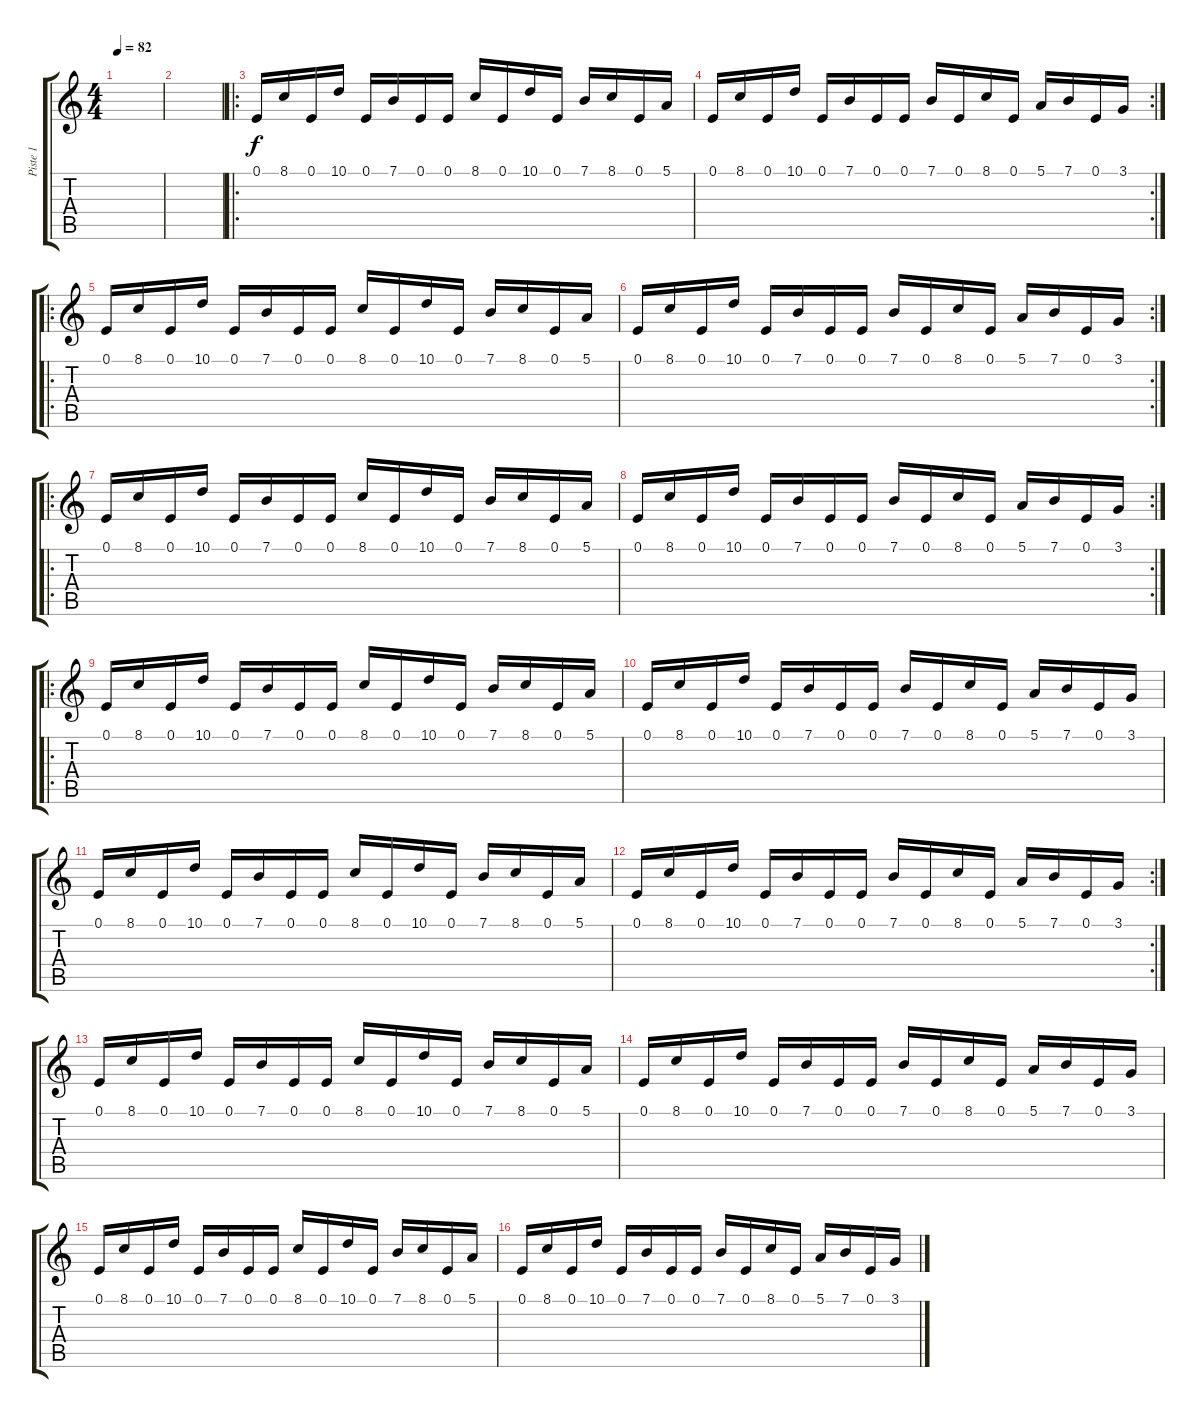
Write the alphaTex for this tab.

\track ("Piste 1" "Piste 1") {instrument musicbox}
\staff {score tabs}
\tuning (E4 B3 G3 D3 A2 E2) {hide}
\ts (4 4)
\tempo 82
\clef g2
\ks c
|
|
\ro
0.1.16 8.1.16 0.1.16 10.1.16 0.1.16 7.1.16 0.1.16 0.1.16 8.1.16 0.1.16 10.1.16 0.1.16 7.1.16 8.1.16 0.1.16 5.1.16 |
\rc 2
0.1.16 8.1.16 0.1.16 10.1.16 0.1.16 7.1.16 0.1.16 0.1.16 7.1.16 0.1.16 8.1.16 0.1.16 5.1.16 7.1.16 0.1.16 3.1.16 |
\ro
0.1.16 8.1.16 0.1.16 10.1.16 0.1.16 7.1.16 0.1.16 0.1.16 8.1.16 0.1.16 10.1.16 0.1.16 7.1.16 8.1.16 0.1.16 5.1.16 |
\rc 2
0.1.16 8.1.16 0.1.16 10.1.16 0.1.16 7.1.16 0.1.16 0.1.16 7.1.16 0.1.16 8.1.16 0.1.16 5.1.16 7.1.16 0.1.16 3.1.16 |
\ro
0.1.16 8.1.16 0.1.16 10.1.16 0.1.16 7.1.16 0.1.16 0.1.16 8.1.16 0.1.16 10.1.16 0.1.16 7.1.16 8.1.16 0.1.16 5.1.16 |
\rc 2
0.1.16 8.1.16 0.1.16 10.1.16 0.1.16 7.1.16 0.1.16 0.1.16 7.1.16 0.1.16 8.1.16 0.1.16 5.1.16 7.1.16 0.1.16 3.1.16 |
\ro
0.1.16 8.1.16 0.1.16 10.1.16 0.1.16 7.1.16 0.1.16 0.1.16 8.1.16 0.1.16 10.1.16 0.1.16 7.1.16 8.1.16 0.1.16 5.1.16 |
0.1.16 8.1.16 0.1.16 10.1.16 0.1.16 7.1.16 0.1.16 0.1.16 7.1.16 0.1.16 8.1.16 0.1.16 5.1.16 7.1.16 0.1.16 3.1.16 |
0.1.16 8.1.16 0.1.16 10.1.16 0.1.16 7.1.16 0.1.16 0.1.16 8.1.16 0.1.16 10.1.16 0.1.16 7.1.16 8.1.16 0.1.16 5.1.16 |
\rc 2
0.1.16 8.1.16 0.1.16 10.1.16 0.1.16 7.1.16 0.1.16 0.1.16 7.1.16 0.1.16 8.1.16 0.1.16 5.1.16 7.1.16 0.1.16 3.1.16 |
0.1.16 8.1.16 0.1.16 10.1.16 0.1.16 7.1.16 0.1.16 0.1.16 8.1.16 0.1.16 10.1.16 0.1.16 7.1.16 8.1.16 0.1.16 5.1.16 |
0.1.16 8.1.16 0.1.16 10.1.16 0.1.16 7.1.16 0.1.16 0.1.16 7.1.16 0.1.16 8.1.16 0.1.16 5.1.16 7.1.16 0.1.16 3.1.16 |
0.1.16 8.1.16 0.1.16 10.1.16 0.1.16 7.1.16 0.1.16 0.1.16 8.1.16 0.1.16 10.1.16 0.1.16 7.1.16 8.1.16 0.1.16 5.1.16 |
0.1.16 8.1.16 0.1.16 10.1.16 0.1.16 7.1.16 0.1.16 0.1.16 7.1.16 0.1.16 8.1.16 0.1.16 5.1.16 7.1.16 0.1.16 3.1.16
